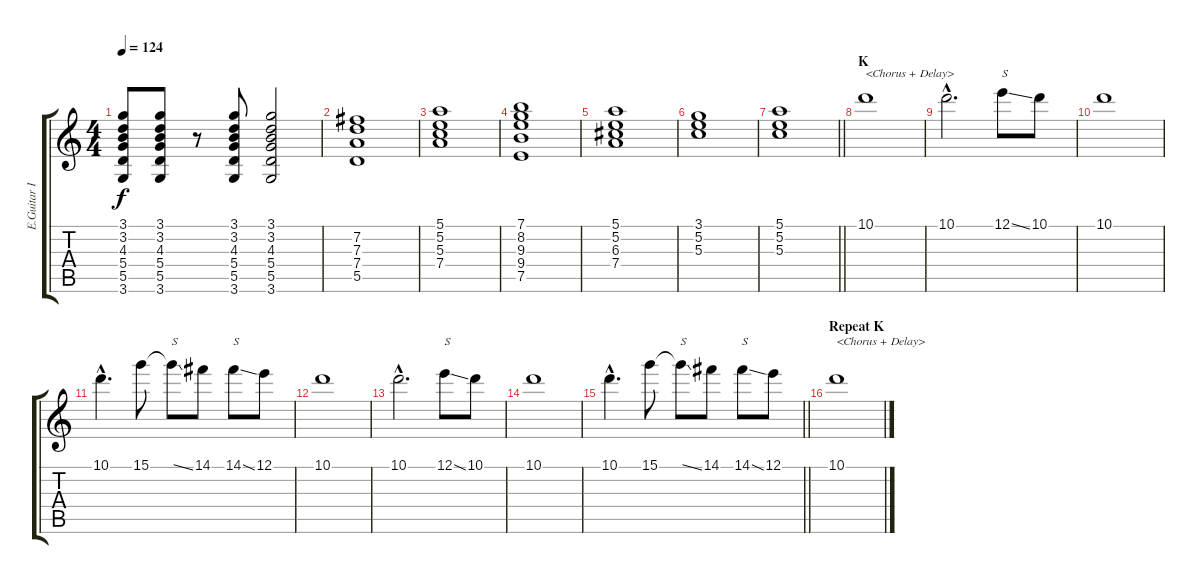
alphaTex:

\track ("E.Guitar II" "E.Guitar I") {instrument electricguitarclean}
\staff {score tabs}
\tuning (E4 B3 G3 D3 A2 E2) {hide}
\ts (4 4)
\tempo 124
\clef g2
\ks c
(3.1 3.2 4.3 5.4 5.5 3.6).8{dy f} (3.1 3.2 4.3 5.4 5.5 3.6).8 r.8 (3.1 3.2 4.3 5.4 5.5 3.6).8 (3.1 3.2 4.3 5.4 5.5 3.6).2 |
(7.2 7.3 7.4 5.5).1 |
(5.1 5.2 5.3 7.4).1 |
(7.1 8.2 9.3 9.4 7.5).1 |
(5.1 5.2 6.3 7.4).1 |
(3.1 5.2 5.3).1 |
\barLineRight lightlight
(5.1 5.2 5.3).1 |
\section ("" "K")
10.1.1{txt "<Chorus + Delay>"} |
10.1{hac}.2{d} 12.1{ss}.8{txt "S"} 10.1.8 |
10.1.1 |
10.1{hac}.4{d} 15.1.8 15.1{ss t}.8{txt "S"} 14.1.8 14.1{ss}.8{txt "S"} 12.1.8 |
10.1.1 |
10.1{hac}.2{d} 12.1{ss}.8{txt "S"} 10.1.8 |
10.1.1 |
\barLineRight lightlight
10.1{hac}.4{d} 15.1.8 15.1{ss t}.8{txt "S"} 14.1.8 14.1{ss}.8{txt "S"} 12.1.8 |
\section ("" "Repeat K")
10.1.1{txt "<Chorus + Delay>"}
